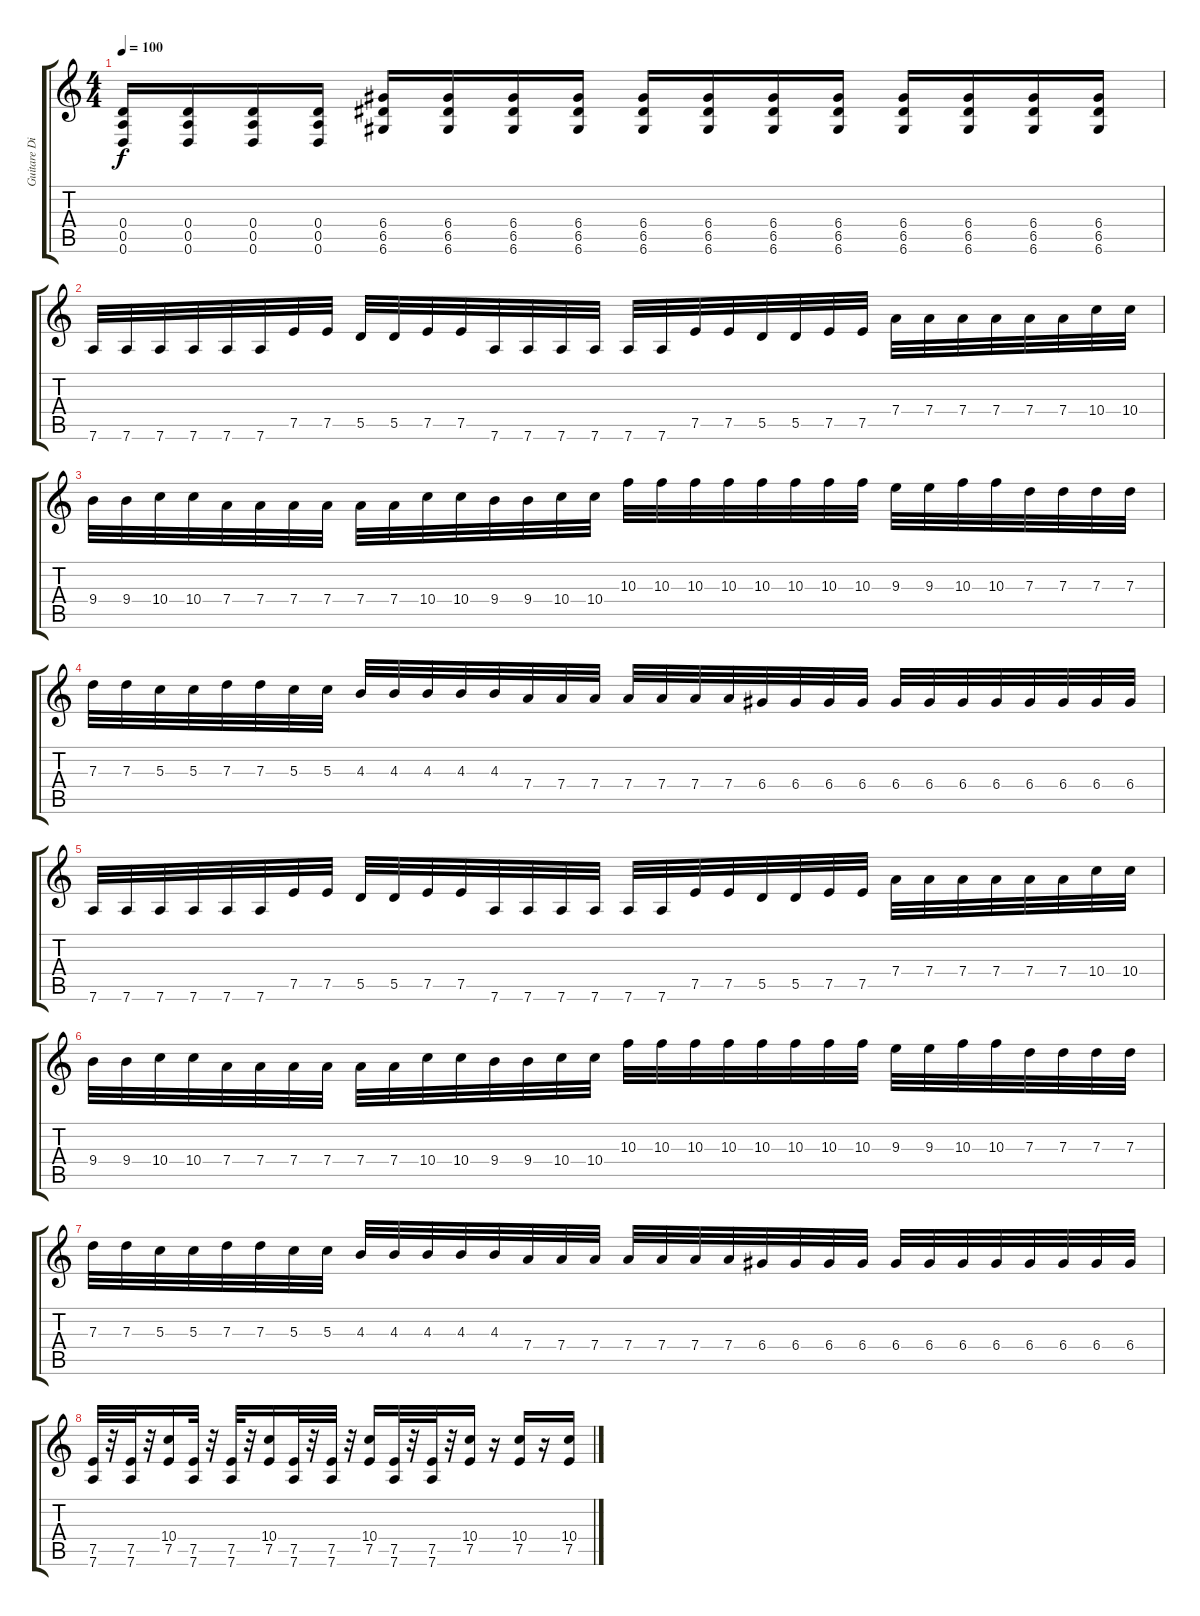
\track ("Guitare Distortion 1" "Guitare Di") {instrument distortionguitar}
\staff {score tabs}
\tuning (E4 B3 G3 D3 A2 D2) {hide}
\ts (4 4)
\tempo 100
\clef g2
\ks c
(0.4 0.5 0.6).16{dy f} (0.4 0.5 0.6).16 (0.4 0.5 0.6).16 (0.4 0.5 0.6).16 (6.4 6.5 6.6).16 (6.4 6.5 6.6).16 (6.4 6.5 6.6).16 (6.4 6.5 6.6).16 (6.4 6.5 6.6).16 (6.4 6.5 6.6).16 (6.4 6.5 6.6).16 (6.4 6.5 6.6).16 (6.4 6.5 6.6).16 (6.4 6.5 6.6).16 (6.4 6.5 6.6).16 (6.4 6.5 6.6).16 |
7.6.32 7.6.32 7.6.32 7.6.32 7.6.32 7.6.32 7.5.32 7.5.32 5.5.32 5.5.32 7.5.32 7.5.32 7.6.32 7.6.32 7.6.32 7.6.32 7.6.32 7.6.32 7.5.32 7.5.32 5.5.32 5.5.32 7.5.32 7.5.32 7.4.32 7.4.32 7.4.32 7.4.32 7.4.32 7.4.32 10.4.32 10.4.32 |
9.4.32 9.4.32 10.4.32 10.4.32 7.4.32 7.4.32 7.4.32 7.4.32 7.4.32 7.4.32 10.4.32 10.4.32 9.4.32 9.4.32 10.4.32 10.4.32 10.3.32 10.3.32 10.3.32 10.3.32 10.3.32 10.3.32 10.3.32 10.3.32 9.3.32 9.3.32 10.3.32 10.3.32 7.3.32 7.3.32 7.3.32 7.3.32 |
7.3.32 7.3.32 5.3.32 5.3.32 7.3.32 7.3.32 5.3.32 5.3.32 4.3.32 4.3.32 4.3.32 4.3.32 4.3.32 7.4.32 7.4.32 7.4.32 7.4.32 7.4.32 7.4.32 7.4.32 6.4.32 6.4.32 6.4.32 6.4.32 6.4.32 6.4.32 6.4.32 6.4.32 6.4.32 6.4.32 6.4.32 6.4.32 |
7.6.32 7.6.32 7.6.32 7.6.32 7.6.32 7.6.32 7.5.32 7.5.32 5.5.32 5.5.32 7.5.32 7.5.32 7.6.32 7.6.32 7.6.32 7.6.32 7.6.32 7.6.32 7.5.32 7.5.32 5.5.32 5.5.32 7.5.32 7.5.32 7.4.32 7.4.32 7.4.32 7.4.32 7.4.32 7.4.32 10.4.32 10.4.32 |
9.4.32 9.4.32 10.4.32 10.4.32 7.4.32 7.4.32 7.4.32 7.4.32 7.4.32 7.4.32 10.4.32 10.4.32 9.4.32 9.4.32 10.4.32 10.4.32 10.3.32 10.3.32 10.3.32 10.3.32 10.3.32 10.3.32 10.3.32 10.3.32 9.3.32 9.3.32 10.3.32 10.3.32 7.3.32 7.3.32 7.3.32 7.3.32 |
7.3.32 7.3.32 5.3.32 5.3.32 7.3.32 7.3.32 5.3.32 5.3.32 4.3.32 4.3.32 4.3.32 4.3.32 4.3.32 7.4.32 7.4.32 7.4.32 7.4.32 7.4.32 7.4.32 7.4.32 6.4.32 6.4.32 6.4.32 6.4.32 6.4.32 6.4.32 6.4.32 6.4.32 6.4.32 6.4.32 6.4.32 6.4.32 |
(7.5 7.6).32 r.32 (7.5 7.6).32 r.32 (10.4 7.5).16 (7.5 7.6).32 r.32 (7.5 7.6).32 r.32 (10.4 7.5).16 (7.5 7.6).32 r.32 (7.5 7.6).32 r.32 (10.4 7.5).16 (7.5 7.6).32 r.32 (7.5 7.6).32 r.32 (10.4 7.5).16 r.16 (10.4 7.5).16 r.16 (10.4 7.5).16
